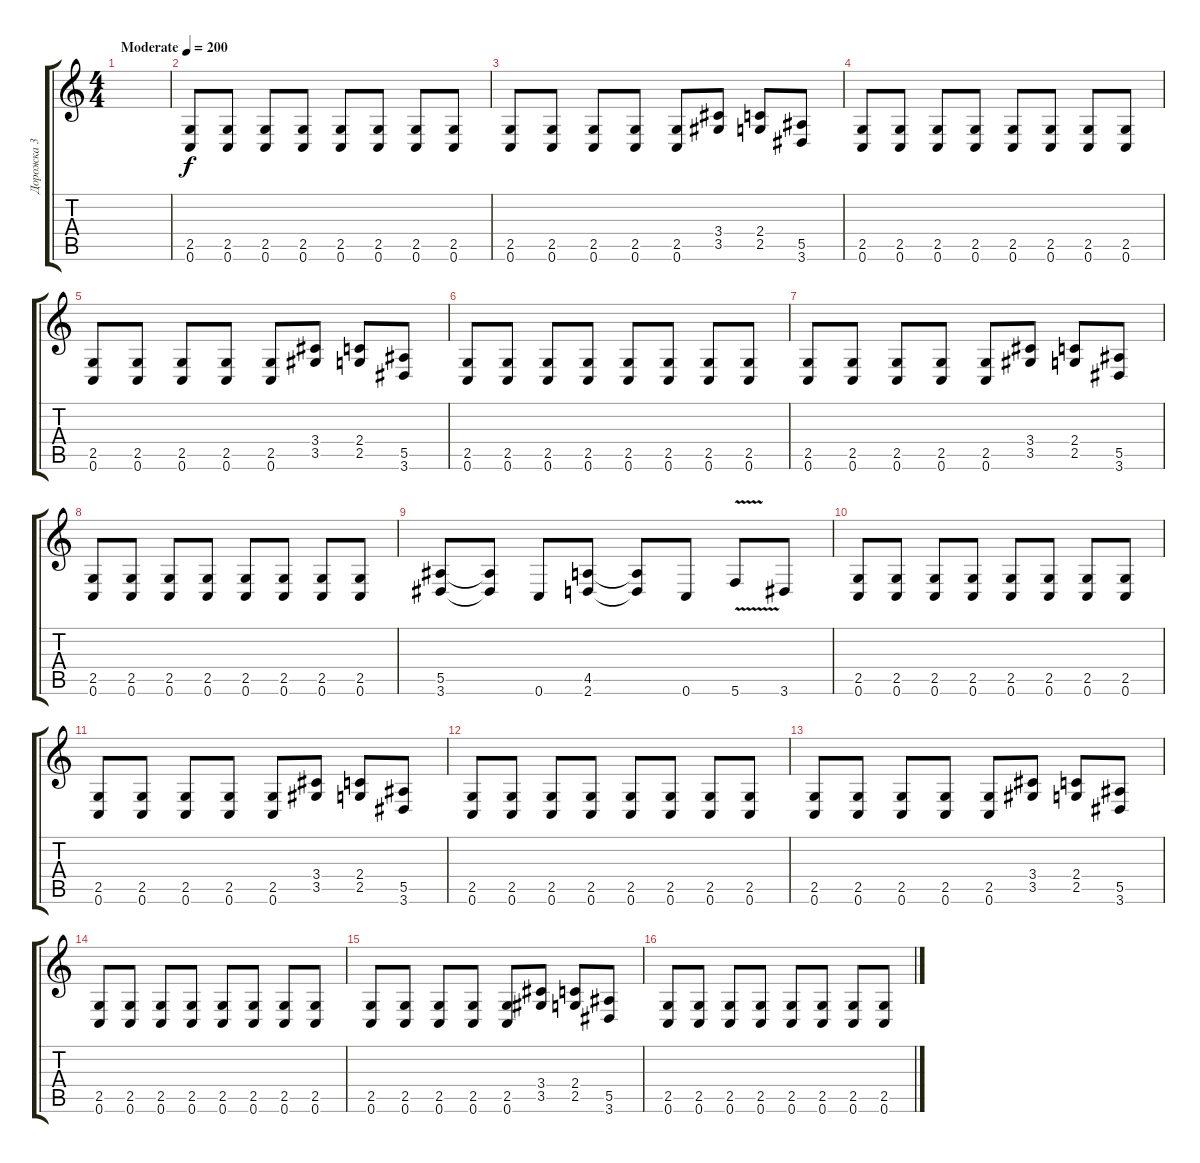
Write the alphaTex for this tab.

\track ("Дорожка 3" "Дорожка 3") {instrument distortionguitar}
\staff {score tabs}
\tuning (C4 G3 Eb3 Bb2 F2 C2) {hide}
\ts (4 4)
\tempo (200 "Moderate")
\clef g2
\ks c
|
(2.5 0.6).8 (2.5 0.6).8 (2.5 0.6).8 (2.5 0.6).8 (2.5 0.6).8 (2.5 0.6).8 (2.5 0.6).8 (2.5 0.6).8 |
(2.5 0.6).8 (2.5 0.6).8 (2.5 0.6).8 (2.5 0.6).8 (2.5 0.6).8 (3.4 3.5).8 (2.4 2.5).8 (5.5 3.6).8 |
(2.5 0.6).8 (2.5 0.6).8 (2.5 0.6).8 (2.5 0.6).8 (2.5 0.6).8 (2.5 0.6).8 (2.5 0.6).8 (2.5 0.6).8 |
(2.5 0.6).8 (2.5 0.6).8 (2.5 0.6).8 (2.5 0.6).8 (2.5 0.6).8 (3.4 3.5).8 (2.4 2.5).8 (5.5 3.6).8 |
(2.5 0.6).8 (2.5 0.6).8 (2.5 0.6).8 (2.5 0.6).8 (2.5 0.6).8 (2.5 0.6).8 (2.5 0.6).8 (2.5 0.6).8 |
(2.5 0.6).8 (2.5 0.6).8 (2.5 0.6).8 (2.5 0.6).8 (2.5 0.6).8 (3.4 3.5).8 (2.4 2.5).8 (5.5 3.6).8 |
(2.5 0.6).8 (2.5 0.6).8 (2.5 0.6).8 (2.5 0.6).8 (2.5 0.6).8 (2.5 0.6).8 (2.5 0.6).8 (2.5 0.6).8 |
(5.5 3.6).8 (5.5{t} 3.6{t}).8 0.6.8 (4.5 2.6).8 (4.5{t} 2.6{t}).8 0.6.8 5.6{v}.8 3.6.8 |
(2.5 0.6).8 (2.5 0.6).8 (2.5 0.6).8 (2.5 0.6).8 (2.5 0.6).8 (2.5 0.6).8 (2.5 0.6).8 (2.5 0.6).8 |
(2.5 0.6).8 (2.5 0.6).8 (2.5 0.6).8 (2.5 0.6).8 (2.5 0.6).8 (3.4 3.5).8 (2.4 2.5).8 (5.5 3.6).8 |
(2.5 0.6).8 (2.5 0.6).8 (2.5 0.6).8 (2.5 0.6).8 (2.5 0.6).8 (2.5 0.6).8 (2.5 0.6).8 (2.5 0.6).8 |
(2.5 0.6).8 (2.5 0.6).8 (2.5 0.6).8 (2.5 0.6).8 (2.5 0.6).8 (3.4 3.5).8 (2.4 2.5).8 (5.5 3.6).8 |
(2.5 0.6).8 (2.5 0.6).8 (2.5 0.6).8 (2.5 0.6).8 (2.5 0.6).8 (2.5 0.6).8 (2.5 0.6).8 (2.5 0.6).8 |
(2.5 0.6).8 (2.5 0.6).8 (2.5 0.6).8 (2.5 0.6).8 (2.5 0.6).8 (3.4 3.5).8 (2.4 2.5).8 (5.5 3.6).8 |
(2.5 0.6).8 (2.5 0.6).8 (2.5 0.6).8 (2.5 0.6).8 (2.5 0.6).8 (2.5 0.6).8 (2.5 0.6).8 (2.5 0.6).8
